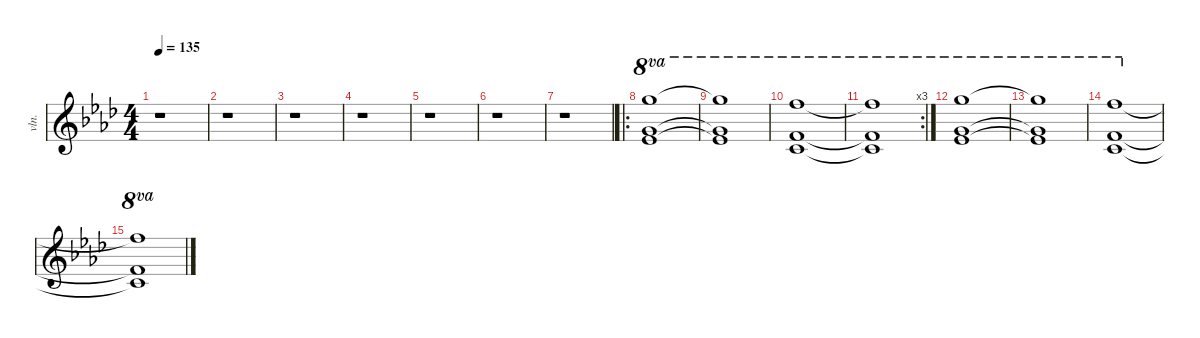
\defaultSystemsLayout 4
\hideDynamics
\bracketExtendMode nobrackets
\otherSystemsTrackNameOrientation horizontal
\track ("Synth" "vln.") {defaultSystemsLayout 8 instrument stringensemble2}
\staff {score}
\tuning (D4 A3 F3 C3 G2 C2)
\ts (4 4)
\tempo 135
\clef g2
\ks ab
r.1{dy f beam Down} |
r.1{beam Down} |
r.1{beam Down} |
r.1{beam Down} |
r.1{beam Down} |
r.1{beam Down} |
r.1{beam Down} |
\ro
(29.1{acc forcenatural} 22.2{acc forcenatural} 22.3{acc b}).1{ot 8va beam Down} |
(29.1{t acc forcenatural} 22.2{t acc forcenatural} 22.3{t acc b}).1{ot 8va beam Down} |
(27.1{acc forcenatural} 20.2{acc forcenatural} 19.3{acc forcenatural}).1{ot 8va beam Up} |
\rc 3
(27.1{t acc forcenatural} 20.2{t acc forcenatural} 19.3{t acc forcenatural}).1{ot 8va beam Up} |
(29.1{acc forcenatural} 22.2{acc forcenatural} 22.3{acc b}).1{ot 8va beam Down} |
(29.1{t acc forcenatural} 22.2{t acc forcenatural} 22.3{t acc b}).1{ot 8va beam Down} |
(27.1{acc forcenatural} 20.2{acc forcenatural} 19.3{acc forcenatural}).1{ot 8va beam Up} |
(27.1{t acc forcenatural} 20.2{t acc forcenatural} 19.3{t acc forcenatural}).1{ot 8va beam Up}
